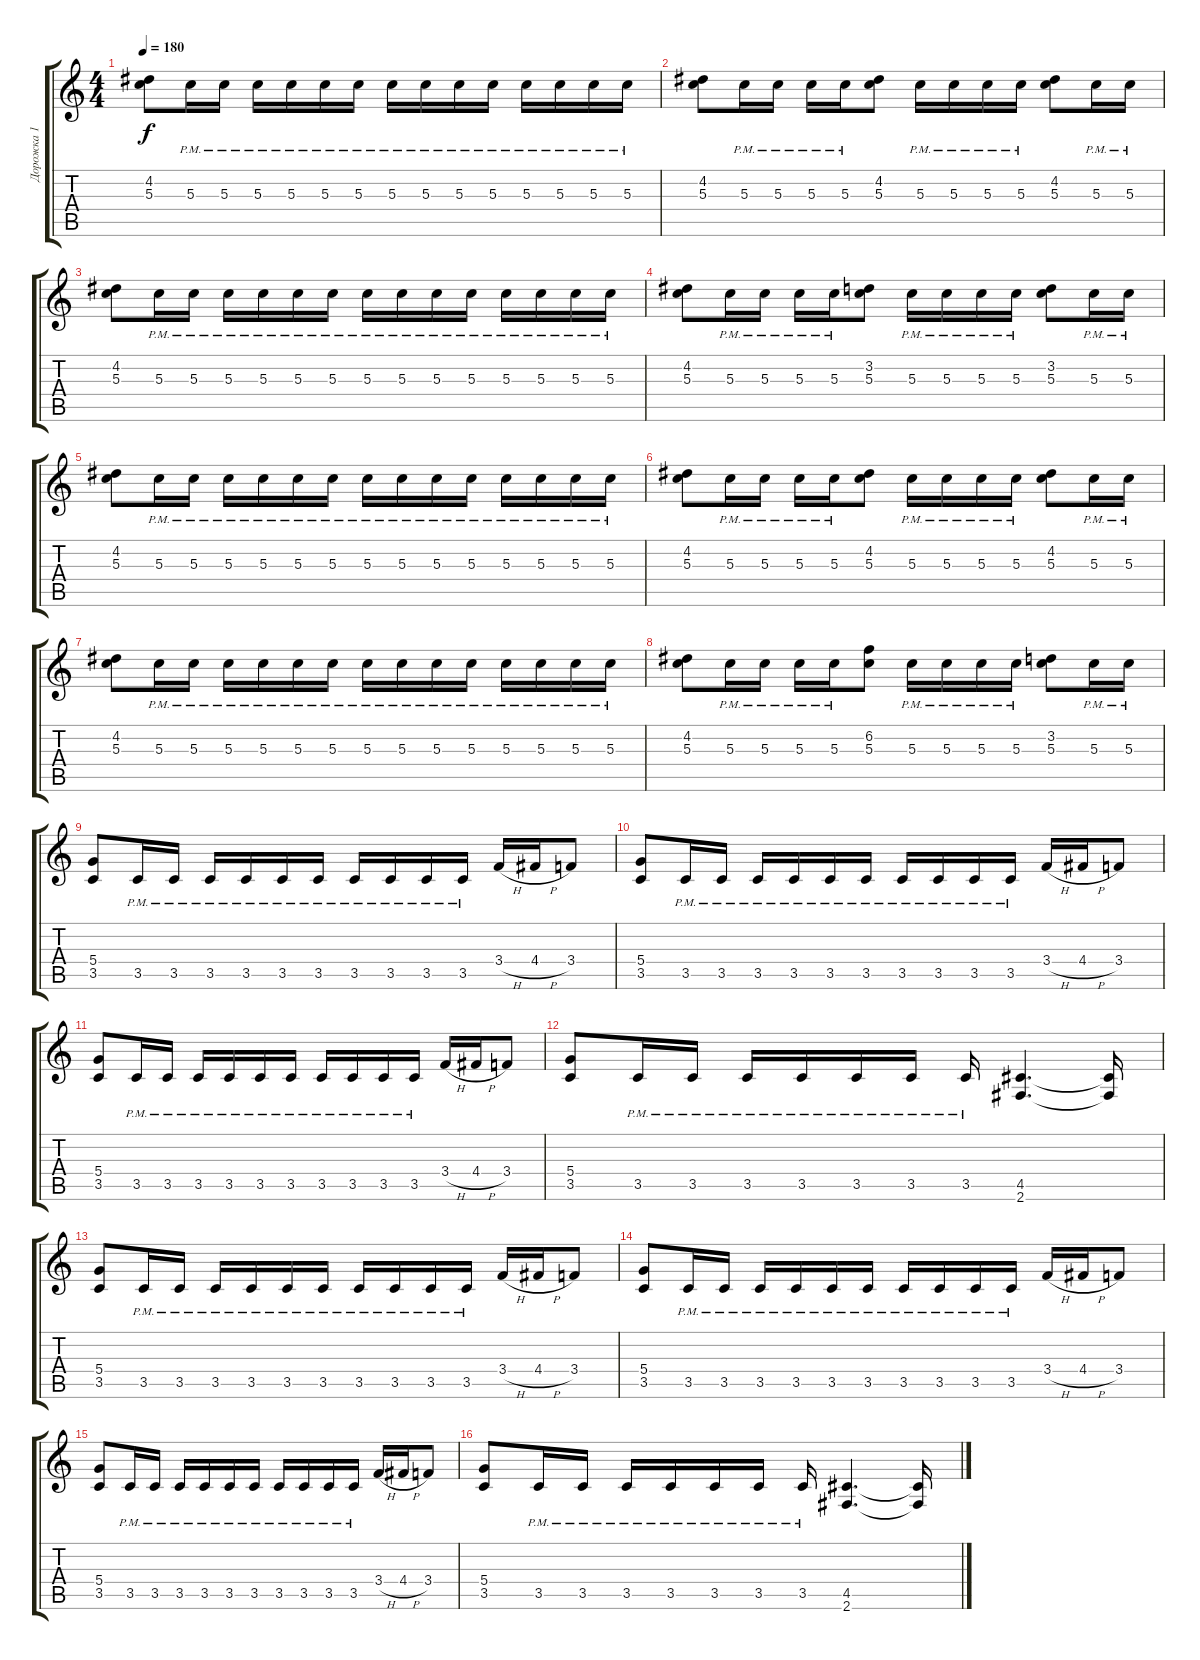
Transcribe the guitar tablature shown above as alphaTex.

\track ("Дорожка 1" "Дорожка 1") {instrument distortionguitar}
\staff {score tabs}
\tuning (E4 B3 G3 D3 A2 E2) {hide}
\ts (4 4)
\tempo 180
\clef g2
\ks c
(4.2 5.3).8{dy f} 5.3{pm}.16 5.3{pm}.16 5.3{pm}.16 5.3{pm}.16 5.3{pm}.16 5.3{pm}.16 5.3{pm}.16 5.3{pm}.16 5.3{pm}.16 5.3{pm}.16 5.3{pm}.16 5.3{pm}.16 5.3{pm}.16 5.3{pm}.16 |
(4.2 5.3).8 5.3{pm}.16 5.3{pm}.16 5.3{pm}.16 5.3{pm}.16 (4.2 5.3).8 5.3{pm}.16 5.3{pm}.16 5.3{pm}.16 5.3{pm}.16 (4.2 5.3).8 5.3{pm}.16 5.3{pm}.16 |
(4.2 5.3).8 5.3{pm}.16 5.3{pm}.16 5.3{pm}.16 5.3{pm}.16 5.3{pm}.16 5.3{pm}.16 5.3{pm}.16 5.3{pm}.16 5.3{pm}.16 5.3{pm}.16 5.3{pm}.16 5.3{pm}.16 5.3{pm}.16 5.3{pm}.16 |
(4.2 5.3).8 5.3{pm}.16 5.3{pm}.16 5.3{pm}.16 5.3{pm}.16 (3.2 5.3).8 5.3{pm}.16 5.3{pm}.16 5.3{pm}.16 5.3{pm}.16 (3.2 5.3).8 5.3{pm}.16 5.3{pm}.16 |
(4.2 5.3).8 5.3{pm}.16 5.3{pm}.16 5.3{pm}.16 5.3{pm}.16 5.3{pm}.16 5.3{pm}.16 5.3{pm}.16 5.3{pm}.16 5.3{pm}.16 5.3{pm}.16 5.3{pm}.16 5.3{pm}.16 5.3{pm}.16 5.3{pm}.16 |
(4.2 5.3).8 5.3{pm}.16 5.3{pm}.16 5.3{pm}.16 5.3{pm}.16 (4.2 5.3).8 5.3{pm}.16 5.3{pm}.16 5.3{pm}.16 5.3{pm}.16 (4.2 5.3).8 5.3{pm}.16 5.3{pm}.16 |
(4.2 5.3).8 5.3{pm}.16 5.3{pm}.16 5.3{pm}.16 5.3{pm}.16 5.3{pm}.16 5.3{pm}.16 5.3{pm}.16 5.3{pm}.16 5.3{pm}.16 5.3{pm}.16 5.3{pm}.16 5.3{pm}.16 5.3{pm}.16 5.3{pm}.16 |
(4.2 5.3).8 5.3{pm}.16 5.3{pm}.16 5.3{pm}.16 5.3{pm}.16 (6.2 5.3).8 5.3{pm}.16 5.3{pm}.16 5.3{pm}.16 5.3{pm}.16 (3.2 5.3).8 5.3{pm}.16 5.3{pm}.16 |
(5.4 3.5).8 3.5{pm}.16 3.5{pm}.16 3.5{pm}.16 3.5{pm}.16 3.5{pm}.16 3.5{pm}.16 3.5{pm}.16 3.5{pm}.16 3.5{pm}.16 3.5{pm}.16 3.4{h}.16 4.4{h}.16 3.4.8 |
(5.4 3.5).8 3.5{pm}.16 3.5{pm}.16 3.5{pm}.16 3.5{pm}.16 3.5{pm}.16 3.5{pm}.16 3.5{pm}.16 3.5{pm}.16 3.5{pm}.16 3.5{pm}.16 3.4{h}.16 4.4{h}.16 3.4.8 |
(5.4 3.5).8 3.5{pm}.16 3.5{pm}.16 3.5{pm}.16 3.5{pm}.16 3.5{pm}.16 3.5{pm}.16 3.5{pm}.16 3.5{pm}.16 3.5{pm}.16 3.5{pm}.16 3.4{h}.16 4.4{h}.16 3.4.8 |
(5.4 3.5).8 3.5{pm}.16 3.5{pm}.16 3.5{pm}.16 3.5{pm}.16 3.5{pm}.16 3.5{pm}.16 3.5{pm}.16 (4.5 2.6).4{d} (4.5{t} 2.6{t}).16 |
(5.4 3.5).8 3.5{pm}.16 3.5{pm}.16 3.5{pm}.16 3.5{pm}.16 3.5{pm}.16 3.5{pm}.16 3.5{pm}.16 3.5{pm}.16 3.5{pm}.16 3.5{pm}.16 3.4{h}.16 4.4{h}.16 3.4.8 |
(5.4 3.5).8 3.5{pm}.16 3.5{pm}.16 3.5{pm}.16 3.5{pm}.16 3.5{pm}.16 3.5{pm}.16 3.5{pm}.16 3.5{pm}.16 3.5{pm}.16 3.5{pm}.16 3.4{h}.16 4.4{h}.16 3.4.8 |
(5.4 3.5).8 3.5{pm}.16 3.5{pm}.16 3.5{pm}.16 3.5{pm}.16 3.5{pm}.16 3.5{pm}.16 3.5{pm}.16 3.5{pm}.16 3.5{pm}.16 3.5{pm}.16 3.4{h}.16 4.4{h}.16 3.4.8 |
(5.4 3.5).8 3.5{pm}.16 3.5{pm}.16 3.5{pm}.16 3.5{pm}.16 3.5{pm}.16 3.5{pm}.16 3.5{pm}.16 (4.5 2.6).4{d} (4.5{t} 2.6{t}).16
